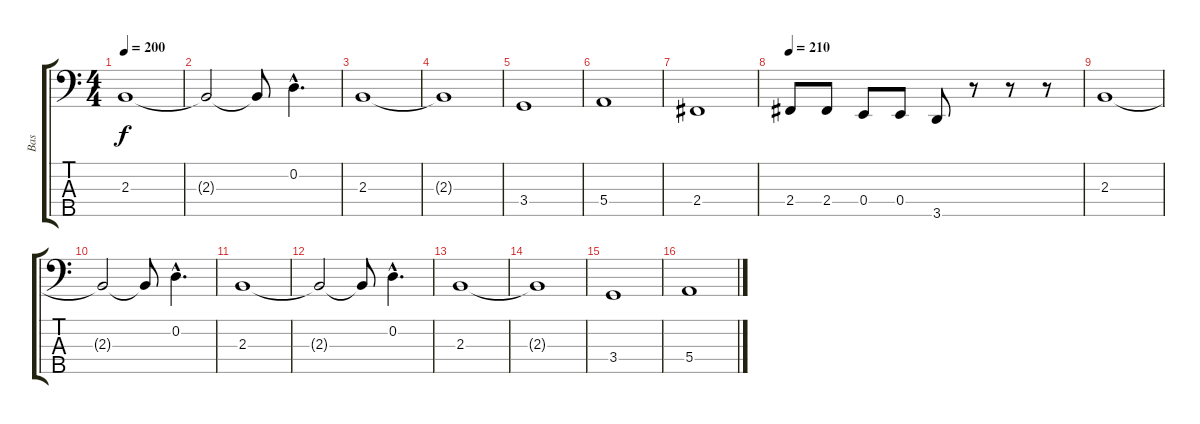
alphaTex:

\track ("Bas" "Bas") {instrument electricbasspick}
\staff {score tabs}
\tuning (G2 D2 A1 E1 B0) {hide}
\ts (4 4)
\tempo 200
\clef f4
\ks c
2.3.1{dy f} |
2.3{t}.2 2.3{t}.8 0.2{hac}.4{d} |
2.3.1 |
2.3{t}.1 |
3.4.1 |
5.4.1 |
2.4.1 |
\tempo 210
2.4.8 2.4.8 0.4.8 0.4.8 3.5.8 r.8 r.8 r.8 |
2.3.1 |
2.3{t}.2 2.3{t}.8 0.2{hac}.4{d} |
2.3.1 |
2.3{t}.2 2.3{t}.8 0.2{hac}.4{d} |
2.3.1 |
2.3{t}.1 |
3.4.1 |
5.4.1
